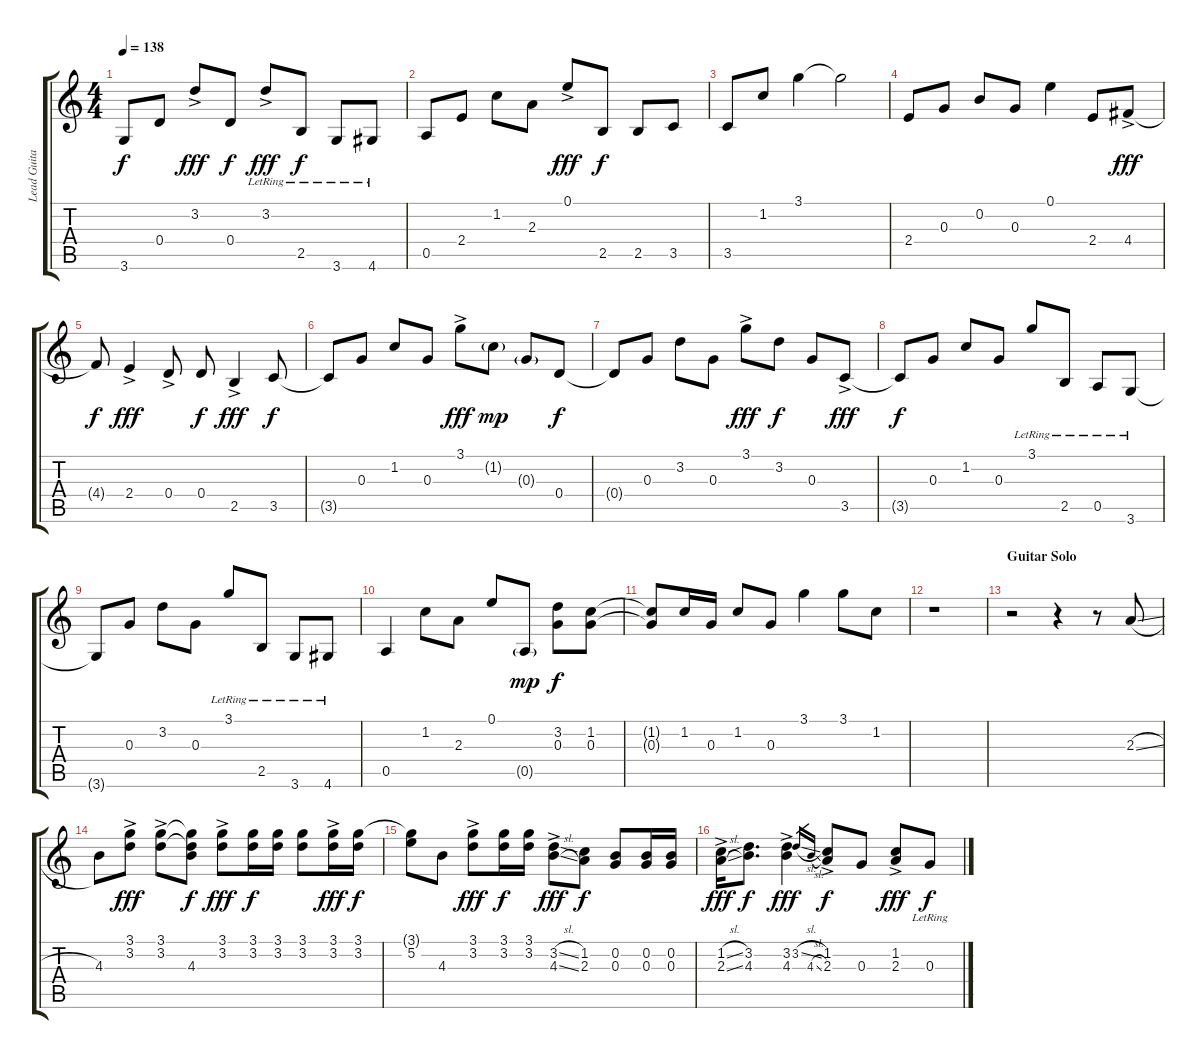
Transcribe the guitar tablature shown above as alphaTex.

\track ("Lead Guitar (Don Felder)" "Lead Guita") {instrument electricguitarclean}
\staff {score tabs}
\tuning (E4 B3 G3 D3 A2 E2) {hide}
\ts (4 4)
\tempo 138
\clef g2
\ks c
3.6{t}.8{dy f} 0.4.8 3.2{ac}.8{dy fff} 0.4.8{dy f} 3.2{ac lr}.8{dy fff} 2.5{lr}.8{dy f} 3.6{lr}.8 4.6{lr}.8 |
0.5.8 2.4.8 1.2.8 2.3.8 0.1{ac}.8{dy fff} 2.5.8{dy f} 2.5.8 3.5.8 |
3.5.8 1.2.8 3.1.4 3.1{t}.2 |
2.4.8 0.3.8 0.2.8 0.3.8 0.1.4 2.4.8 4.4{ac}.8{dy fff} |
4.4{t}.8{dy f} 2.4{ac}.4{dy fff} 0.4{ac}.8 0.4.8{dy f} 2.5{ac}.4{dy fff} 3.5.8{dy f} |
3.5{t}.8 0.3.8 1.2.8 0.3.8 3.1{ac}.8{dy fff} 1.2{g}.8{dy mp} 0.3{g}.8 0.4.8{dy f} |
0.4{t}.8 0.3.8 3.2.8 0.3.8 3.1{ac}.8{dy fff} 3.2.8{dy f} 0.3.8 3.5{ac}.8{dy fff} |
3.5{t}.8{dy f} 0.3.8 1.2.8 0.3.8 3.1{lr}.8 2.5{lr}.8 0.5{lr}.8 3.6{lr}.8 |
3.6{t}.8 0.3.8 3.2.8 0.3.8 3.1{lr}.8 2.5{lr}.8 3.6{lr}.8 4.6{lr}.8 |
0.5.4 1.2.8 2.3.8 0.1.8 0.5{g}.8{dy mp} (3.2 0.3).8{dy f} (1.2 0.3).8 |
(1.2{t} 0.3{t}).8 1.2.16 0.3.16 1.2.8 0.3.8 3.1.4 3.1.8 1.2.8 |
r.1 |
\section ("" "Guitar Solo")
r.2 r.4 r.8 2.3{sl}.8{volume 16} |
4.3.8 (3.1{ac} 3.2{ac}).8{dy fff} (3.1{ac} 3.2{ac}).8 (3.1{t} 3.2{t} 4.3).8{dy f} (3.1{ac} 3.2{ac}).8{dy fff} (3.1 3.2).16{dy f} (3.1 3.2).16 (3.1 3.2).8 (3.1{ac} 3.2{ac}).16{dy fff} (3.1 3.2).16{dy f} |
(3.1{t} 5.2).8 4.3.8 (3.1{ac} 3.2{ac}).8{dy fff} (3.1 3.2).16{dy f} (3.1 3.2).16 (3.2{sl ac} 4.3{sl ac}).8{dy fff} (1.2 2.3).8{dy f} (0.2 0.3).8 (0.2 0.3).16 (0.2 0.3).16 |
(1.2{sl ac} 2.3{sl ac}).16{dy fff} (3.2 4.3).8{d dy f} (3.2{ac} 4.3{ac}).4{dy fff} 3.2{sl}.16{gr} 4.3{sl}.16{gr} (1.2{ac} 2.3{ac}).8{dy f} 0.3.8 (1.2{ac} 2.3{ac}).8{dy fff} 0.3{lr}.8{dy f}
